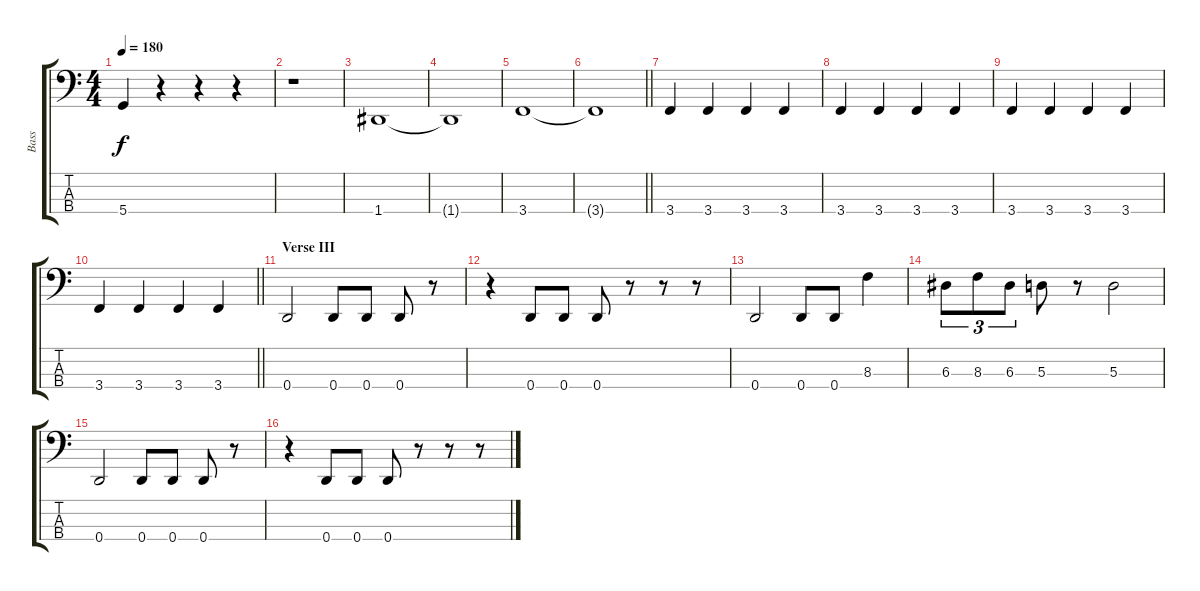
\track ("Bass" "Bass") {instrument electricbassfinger}
\staff {score tabs}
\tuning (G2 D2 A1 D1) {hide}
\ts (4 4)
\tempo 180
\clef f4
\ks c
5.4.4{dy f} r.4 r.4 r.4 |
r.1 |
1.4.1 |
1.4{t}.1 |
3.4.1 |
\barLineRight lightlight
3.4{t}.1 |
3.4.4 3.4.4 3.4.4 3.4.4 |
3.4.4 3.4.4 3.4.4 3.4.4 |
3.4.4 3.4.4 3.4.4 3.4.4 |
\barLineRight lightlight
3.4.4 3.4.4 3.4.4 3.4.4 |
\section ("" "Verse III")
0.4.2 0.4.8 0.4.8 0.4.8 r.8 |
r.4 0.4.8 0.4.8 0.4.8 r.8 r.8 r.8 |
0.4.2 0.4.8 0.4.8 8.3.4 |
6.3.8{tu (3 2)} 8.3.8{tu (3 2)} 6.3.8{tu (3 2)} 5.3.8 r.8 5.3.2 |
0.4.2 0.4.8 0.4.8 0.4.8 r.8 |
r.4 0.4.8 0.4.8 0.4.8 r.8 r.8 r.8
